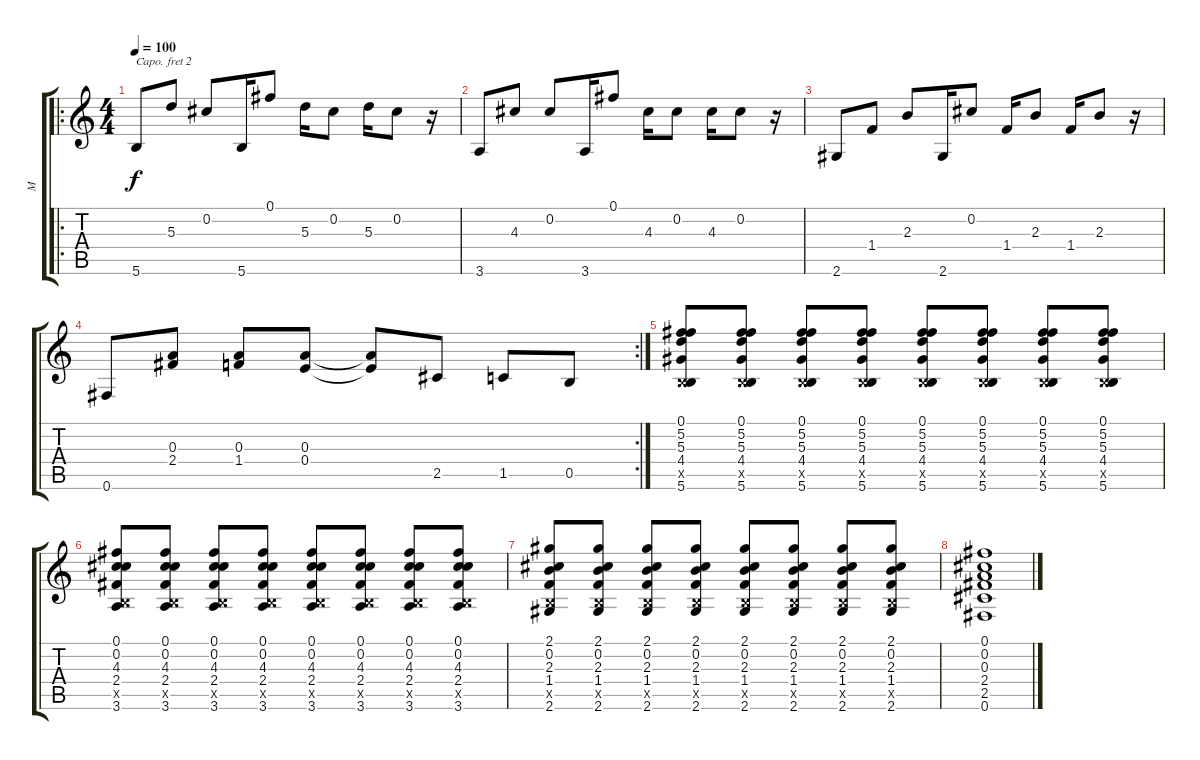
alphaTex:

\track ("M" "M") {instrument acousticguitarsteel}
\staff {score tabs}
\capo 2
\tuning (E4 B3 G3 D3 A2 E2) {hide}
\ro
\ts (4 4)
\tempo 100
\clef g2
\ks c
5.6.8{dy f} 5.3.8 0.2.8 5.6.16 0.1.8 5.3.16 0.2.8 5.3.16 0.2.8 r.16 |
3.6.8 4.3.8 0.2.8 3.6.16 0.1.8 4.3.16 0.2.8 4.3.16 0.2.8 r.16 |
2.6.8 1.4.8 2.3.8 2.6.16 0.2.8 1.4.16 2.3.8 1.4.16 2.3.8 r.16 |
\rc 2
0.6.8 (0.3 2.4).8 (0.3 1.4).8 (0.3 0.4).8 (0.3{t} 0.4{t}).8 2.5.8 1.5.8 0.5.8 |
(0.1 5.2 5.3 4.4 0.5{x} 5.6).8 (0.1 5.2 5.3 4.4 0.5{x} 5.6).8 (0.1 5.2 5.3 4.4 0.5{x} 5.6).8 (0.1 5.2 5.3 4.4 0.5{x} 5.6).8 (0.1 5.2 5.3 4.4 0.5{x} 5.6).8 (0.1 5.2 5.3 4.4 0.5{x} 5.6).8 (0.1 5.2 5.3 4.4 0.5{x} 5.6).8 (0.1 5.2 5.3 4.4 0.5{x} 5.6).8 |
(0.1 0.2 4.3 2.4 0.5{x} 3.6).8 (0.1 0.2 4.3 2.4 0.5{x} 3.6).8 (0.1 0.2 4.3 2.4 0.5{x} 3.6).8 (0.1 0.2 4.3 2.4 0.5{x} 3.6).8 (0.1 0.2 4.3 2.4 0.5{x} 3.6).8 (0.1 0.2 4.3 2.4 0.5{x} 3.6).8 (0.1 0.2 4.3 2.4 0.5{x} 3.6).8 (0.1 0.2 4.3 2.4 0.5{x} 3.6).8 |
(2.1 0.2 2.3 1.4 0.5{x} 2.6).8 (2.1 0.2 2.3 1.4 0.5{x} 2.6).8 (2.1 0.2 2.3 1.4 0.5{x} 2.6).8 (2.1 0.2 2.3 1.4 0.5{x} 2.6).8 (2.1 0.2 2.3 1.4 0.5{x} 2.6).8 (2.1 0.2 2.3 1.4 0.5{x} 2.6).8 (2.1 0.2 2.3 1.4 0.5{x} 2.6).8 (2.1 0.2 2.3 1.4 0.5{x} 2.6).8 |
(0.1 0.2 0.3 2.4 2.5 0.6).1
